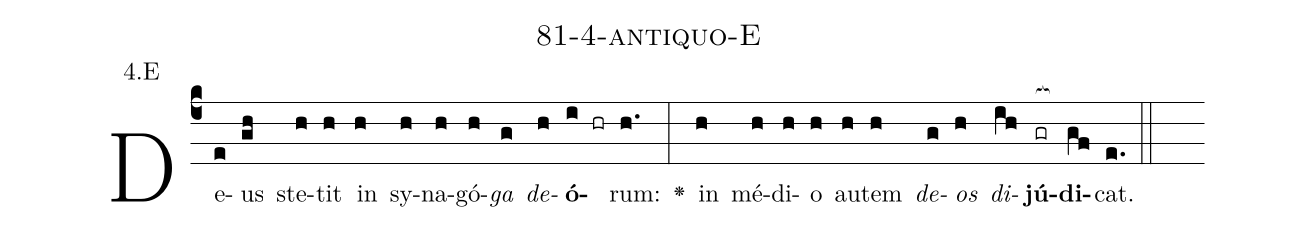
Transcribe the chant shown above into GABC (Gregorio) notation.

name: 81-4-antiquo-E;
annotation: 4.E;
%%
(c4)De(e)us(gh) ste(h)tit(h) in(h) sy(h)na(h)gó(h)<i>ga</i>(g) <i>de</i>(h)<b>ó</b>(i hr)rum:(h.) <v>\greheightstar</v>(:) in(h) mé(h)di(h)o(h) au(h)tem(h) <i>de</i>(g)<i>os</i>(h) <i>di</i>(ih)<b>jú</b>(gr[ocb:1{])<b>di</b>(gf[ocb:0}])cat.(e.) (::)


%E(h) u(g) o(h) u(ih) a(gf) e.(e.) (::)
